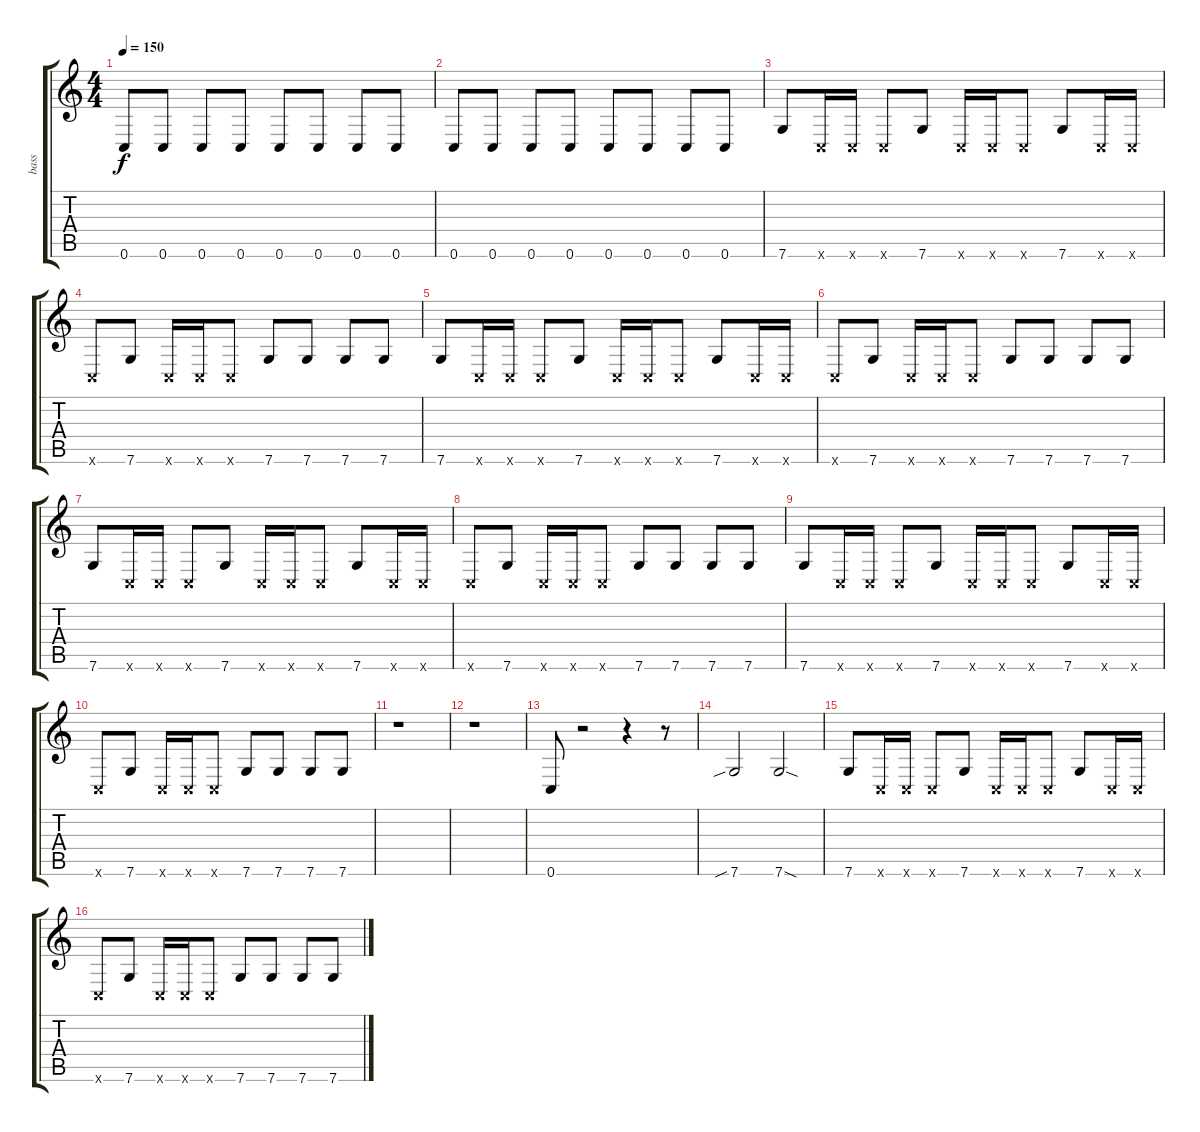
\track ("bass" "bass") {instrument electricbassfinger}
\staff {score tabs}
\tuning (D4 A3 F3 C3 G2 C2) {hide}
\ts (4 4)
\tempo 150
\clef g2
\ks c
0.6.8{dy f} 0.6.8 0.6.8 0.6.8 0.6.8 0.6.8 0.6.8 0.6.8 |
0.6.8 0.6.8 0.6.8 0.6.8 0.6.8 0.6.8 0.6.8 0.6.8 |
7.6.8 0.6{x}.16 0.6{x}.16 0.6{x}.8 7.6.8 0.6{x}.16 0.6{x}.16 0.6{x}.8 7.6.8 0.6{x}.16 0.6{x}.16 |
0.6{x}.8 7.6.8 0.6{x}.16 0.6{x}.16 0.6{x}.8 7.6.8 7.6.8 7.6.8 7.6.8 |
7.6.8 0.6{x}.16 0.6{x}.16 0.6{x}.8 7.6.8 0.6{x}.16 0.6{x}.16 0.6{x}.8 7.6.8 0.6{x}.16 0.6{x}.16 |
0.6{x}.8 7.6.8 0.6{x}.16 0.6{x}.16 0.6{x}.8 7.6.8 7.6.8 7.6.8 7.6.8 |
7.6.8 0.6{x}.16 0.6{x}.16 0.6{x}.8 7.6.8 0.6{x}.16 0.6{x}.16 0.6{x}.8 7.6.8 0.6{x}.16 0.6{x}.16 |
0.6{x}.8 7.6.8 0.6{x}.16 0.6{x}.16 0.6{x}.8 7.6.8 7.6.8 7.6.8 7.6.8 |
7.6.8 0.6{x}.16 0.6{x}.16 0.6{x}.8 7.6.8 0.6{x}.16 0.6{x}.16 0.6{x}.8 7.6.8 0.6{x}.16 0.6{x}.16 |
0.6{x}.8 7.6.8 0.6{x}.16 0.6{x}.16 0.6{x}.8 7.6.8 7.6.8 7.6.8 7.6.8 |
r.1 |
r.1 |
0.6.8 r.2 r.4 r.8 |
7.6{sib}.2 7.6{sod}.2 |
7.6.8 0.6{x}.16 0.6{x}.16 0.6{x}.8 7.6.8 0.6{x}.16 0.6{x}.16 0.6{x}.8 7.6.8 0.6{x}.16 0.6{x}.16 |
0.6{x}.8 7.6.8 0.6{x}.16 0.6{x}.16 0.6{x}.8 7.6.8 7.6.8 7.6.8 7.6.8
